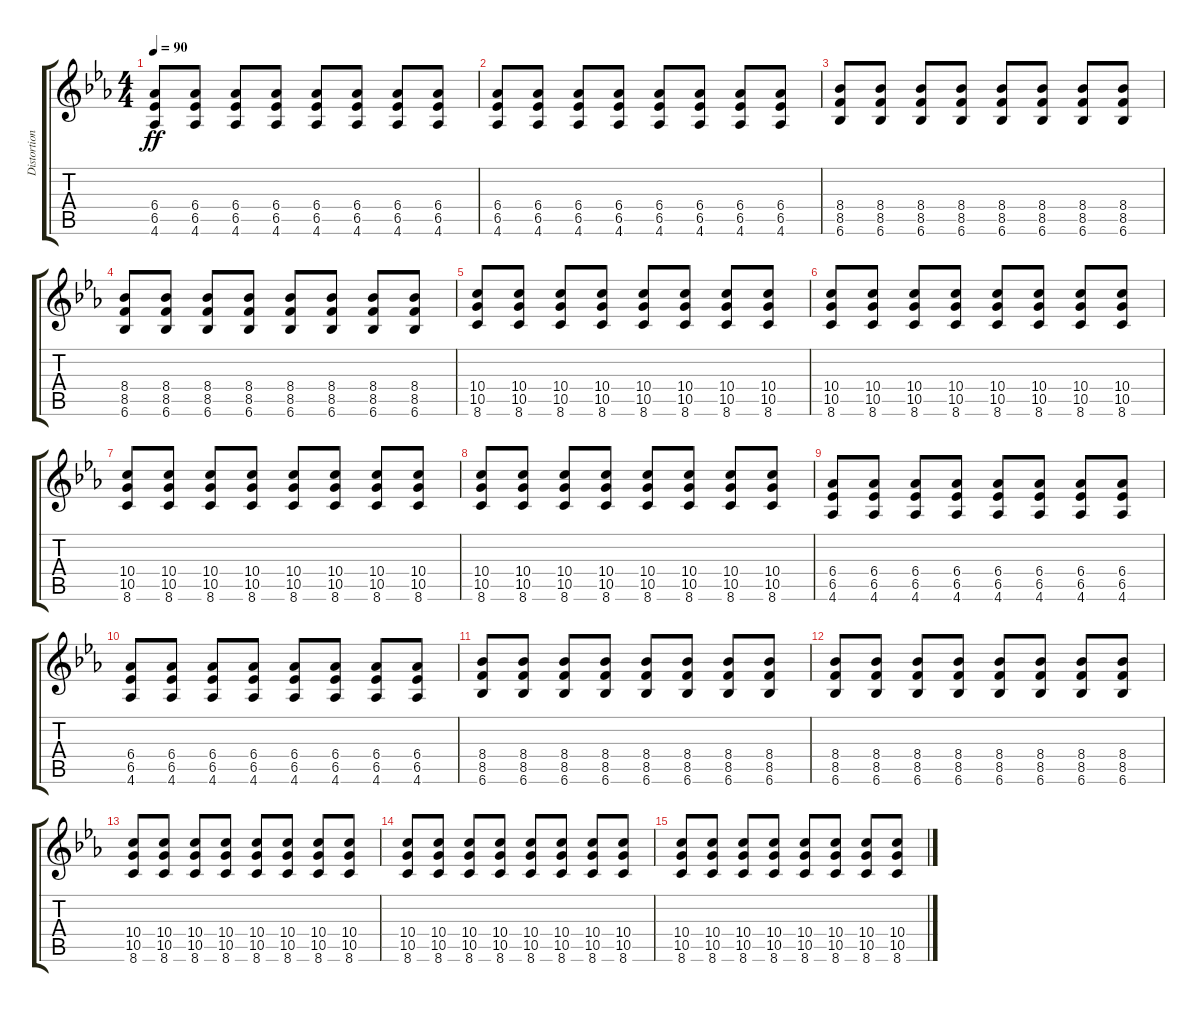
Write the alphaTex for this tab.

\track ("Distortion Guitar 1" "Distortion") {instrument distortionguitar}
\staff {score tabs}
\tuning (E4 B3 G3 D3 A2 E2) {hide}
\ts (4 4)
\tempo 90
\clef g2
\ks cminor
(6.4 6.5 4.6).8{dy ff} (6.4 6.5 4.6).8 (6.4 6.5 4.6).8 (6.4 6.5 4.6).8 (6.4 6.5 4.6).8 (6.4 6.5 4.6).8 (6.4 6.5 4.6).8 (6.4 6.5 4.6).8 |
(6.4 6.5 4.6).8 (6.4 6.5 4.6).8 (6.4 6.5 4.6).8 (6.4 6.5 4.6).8 (6.4 6.5 4.6).8 (6.4 6.5 4.6).8 (6.4 6.5 4.6).8 (6.4 6.5 4.6).8 |
(8.4 8.5 6.6).8 (8.4 8.5 6.6).8 (8.4 8.5 6.6).8 (8.4 8.5 6.6).8 (8.4 8.5 6.6).8 (8.4 8.5 6.6).8 (8.4 8.5 6.6).8 (8.4 8.5 6.6).8 |
(8.4 8.5 6.6).8 (8.4 8.5 6.6).8 (8.4 8.5 6.6).8 (8.4 8.5 6.6).8 (8.4 8.5 6.6).8 (8.4 8.5 6.6).8 (8.4 8.5 6.6).8 (8.4 8.5 6.6).8 |
(10.4 10.5 8.6).8 (10.4 10.5 8.6).8 (10.4 10.5 8.6).8 (10.4 10.5 8.6).8 (10.4 10.5 8.6).8 (10.4 10.5 8.6).8 (10.4 10.5 8.6).8 (10.4 10.5 8.6).8 |
(10.4 10.5 8.6).8 (10.4 10.5 8.6).8 (10.4 10.5 8.6).8 (10.4 10.5 8.6).8 (10.4 10.5 8.6).8 (10.4 10.5 8.6).8 (10.4 10.5 8.6).8 (10.4 10.5 8.6).8 |
(10.4 10.5 8.6).8 (10.4 10.5 8.6).8 (10.4 10.5 8.6).8 (10.4 10.5 8.6).8 (10.4 10.5 8.6).8 (10.4 10.5 8.6).8 (10.4 10.5 8.6).8 (10.4 10.5 8.6).8 |
(10.4 10.5 8.6).8 (10.4 10.5 8.6).8 (10.4 10.5 8.6).8 (10.4 10.5 8.6).8 (10.4 10.5 8.6).8 (10.4 10.5 8.6).8 (10.4 10.5 8.6).8 (10.4 10.5 8.6).8 |
(6.4 6.5 4.6).8 (6.4 6.5 4.6).8 (6.4 6.5 4.6).8 (6.4 6.5 4.6).8 (6.4 6.5 4.6).8 (6.4 6.5 4.6).8 (6.4 6.5 4.6).8 (6.4 6.5 4.6).8 |
(6.4 6.5 4.6).8 (6.4 6.5 4.6).8 (6.4 6.5 4.6).8 (6.4 6.5 4.6).8 (6.4 6.5 4.6).8 (6.4 6.5 4.6).8 (6.4 6.5 4.6).8 (6.4 6.5 4.6).8 |
(8.4 8.5 6.6).8 (8.4 8.5 6.6).8 (8.4 8.5 6.6).8 (8.4 8.5 6.6).8 (8.4 8.5 6.6).8 (8.4 8.5 6.6).8 (8.4 8.5 6.6).8 (8.4 8.5 6.6).8 |
(8.4 8.5 6.6).8 (8.4 8.5 6.6).8 (8.4 8.5 6.6).8 (8.4 8.5 6.6).8 (8.4 8.5 6.6).8 (8.4 8.5 6.6).8 (8.4 8.5 6.6).8 (8.4 8.5 6.6).8 |
(10.4 10.5 8.6).8 (10.4 10.5 8.6).8 (10.4 10.5 8.6).8 (10.4 10.5 8.6).8 (10.4 10.5 8.6).8 (10.4 10.5 8.6).8 (10.4 10.5 8.6).8 (10.4 10.5 8.6).8 |
(10.4 10.5 8.6).8 (10.4 10.5 8.6).8 (10.4 10.5 8.6).8 (10.4 10.5 8.6).8 (10.4 10.5 8.6).8 (10.4 10.5 8.6).8 (10.4 10.5 8.6).8 (10.4 10.5 8.6).8 |
(10.4 10.5 8.6).8 (10.4 10.5 8.6).8 (10.4 10.5 8.6).8 (10.4 10.5 8.6).8 (10.4 10.5 8.6).8 (10.4 10.5 8.6).8 (10.4 10.5 8.6).8 (10.4 10.5 8.6).8
